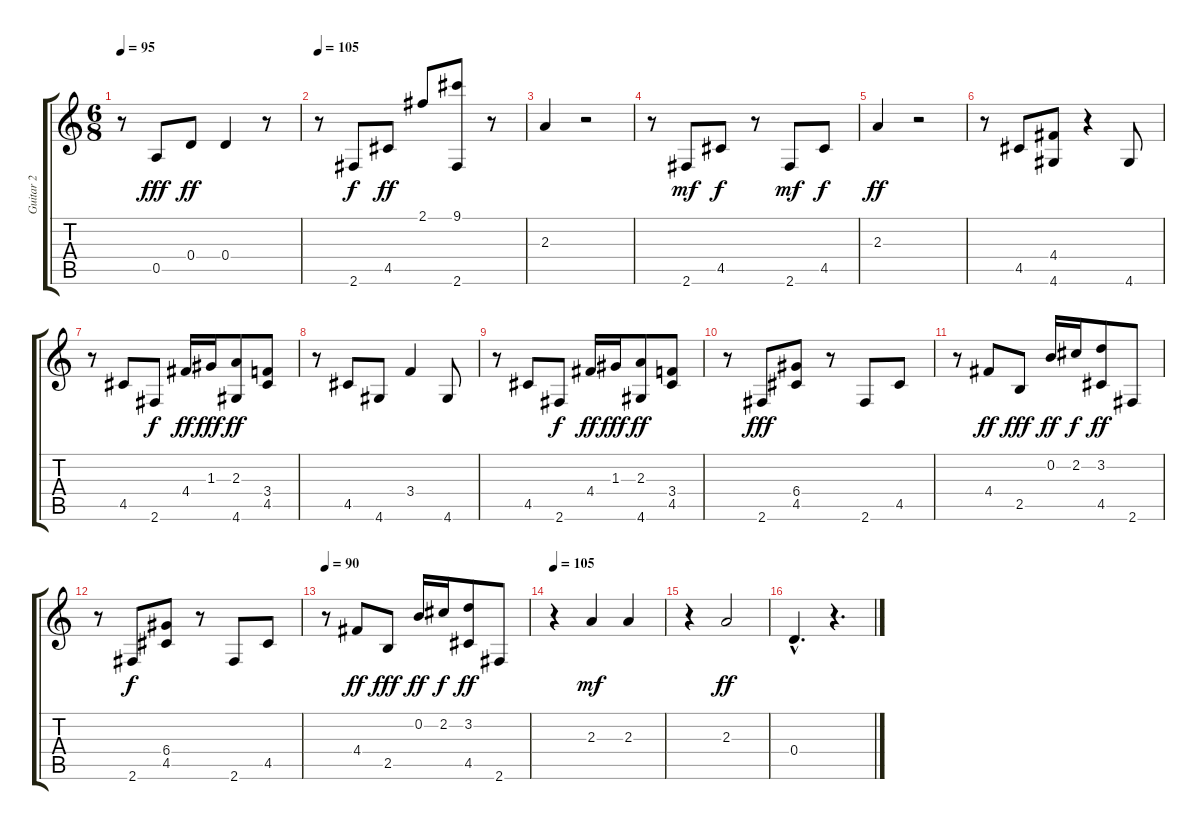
\track ("Guitar 2" "Guitar 2") {instrument acousticguitarnylon}
\staff {score tabs}
\tuning (E4 B3 G3 D3 A2 E2) {hide}
\ts (6 8)
\tempo 95
\clef g2
\ks c
r.8{dy fff} 0.5.8 0.4.8{dy ff} 0.4.4 r.8 |
\tempo 105
r.8 2.6.8{dy f} 4.5.8{dy ff} 2.1.8 (9.1 2.6).8 r.8 |
2.3.4 r.2 |
r.8 2.6.8{dy mf} 4.5.8{dy f} r.8 2.6.8{dy mf} 4.5.8{dy f} |
2.3.4{dy ff} r.2 |
r.8 4.5.8 (4.4 4.6).8 r.4 4.6.8 |
r.8 4.5.8 2.6.8{dy f} 4.4.16{dy ff} 1.3.16{dy fff} (2.3 4.6).8{dy ff} (3.4 4.5).8 |
r.8 4.5.8 4.6.8 3.4.4 4.6.8 |
r.8 4.5.8 2.6.8{dy f} 4.4.16{dy ff} 1.3.16{dy fff} (2.3 4.6).8{dy ff} (3.4 4.5).8 |
r.8 2.6.8{dy fff} (6.4 4.5).8 r.8 2.6.8 4.5.8 |
r.8 4.4.8{dy ff} 2.5.8{dy fff} 0.2.16{dy ff} 2.2.16{dy f} (3.2 4.5).8{dy ff} 2.6.8 |
r.8 2.6.8{dy f} (6.4 4.5).8 r.8 2.6.8 4.5.8 |
\tempo 90
r.8 4.4.8{dy ff} 2.5.8{dy fff} 0.2.16{dy ff} 2.2.16{dy f} (3.2 4.5).8{dy ff} 2.6.8 |
\tempo 105
r.4 2.3.4{dy mf} 2.3.4 |
r.4 2.3.2{dy ff} |
0.4{hac}.4{d} r.4{d}
